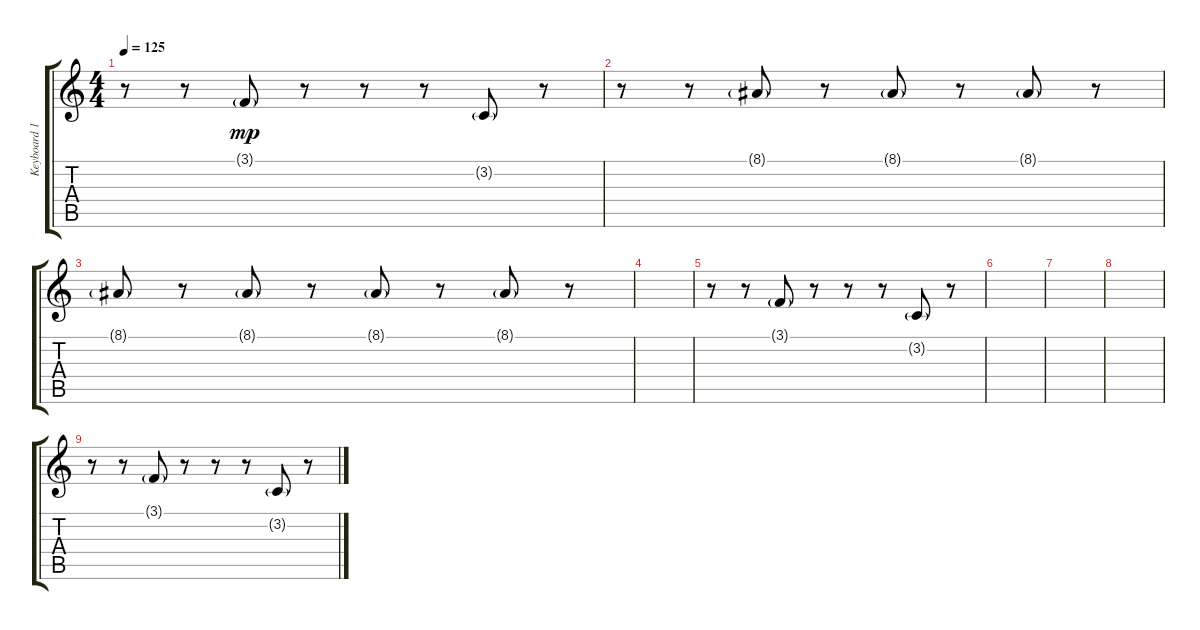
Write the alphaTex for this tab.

\track ("Keyboard 1" "Keyboard 1") {instrument acousticgrandpiano}
\staff {score tabs}
\tuning (D4 A3 F3 C3 G2 D2) {hide}
\ts (4 4)
\tempo 125
\clef g2
\ks c
r.8{dy mp} r.8 3.1{g}.8 r.8 r.8 r.8 3.2{g}.8 r.8 |
r.8 r.8 8.1{g}.8 r.8 8.1{g}.8{volume 8} r.8 8.1{g}.8 r.8 |
8.1{g}.8 r.8 8.1{g}.8 r.8 8.1{g}.8 r.8 8.1{g}.8 r.8 |
|
r.8{volume 16 instrument electricguitarjazz} r.8 3.1{g}.8 r.8 r.8 r.8 3.2{g}.8 r.8 |
|
|
|
r.8 r.8 3.1{g}.8 r.8 r.8 r.8 3.2{g}.8 r.8
